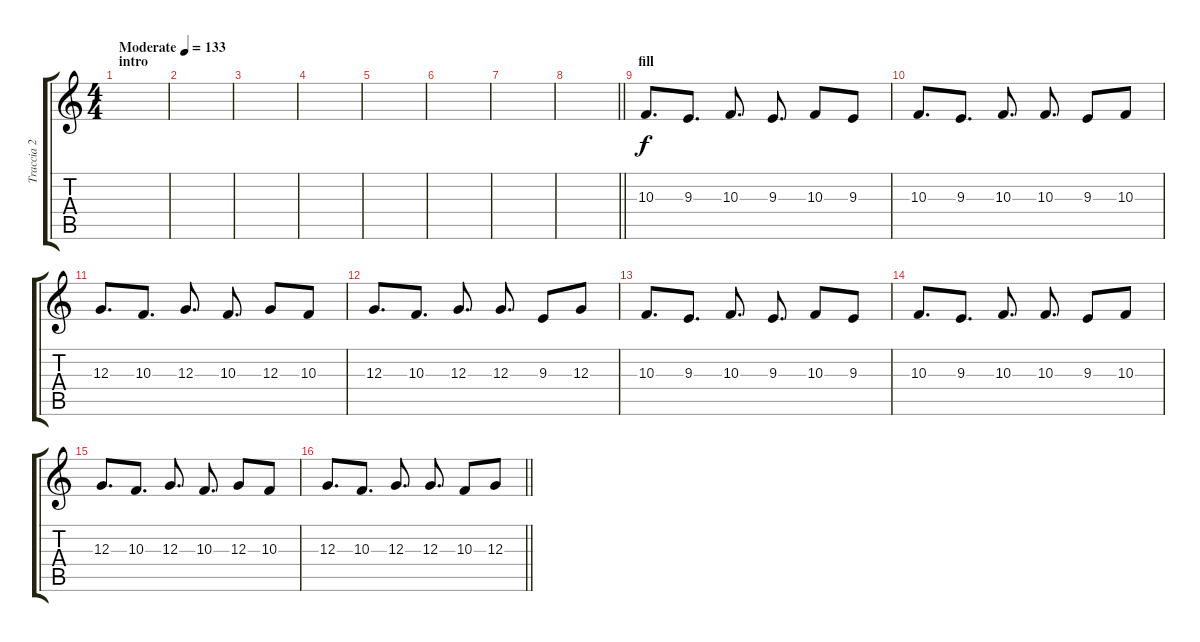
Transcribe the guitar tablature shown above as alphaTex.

\track ("Traccia 2" "Traccia 2") {instrument lead1square}
\staff {score tabs}
\tuning (E4 B3 G3 D3 A2 E2) {hide}
\ts (4 4)
\section ("" "intro")
\tempo (133 "Moderate")
\clef g2
\ks c
|
|
|
|
|
|
|
\barLineRight lightlight
|
\section ("" "fill")
10.3.8{d} 9.3.8{d} 10.3.8{d} 9.3.8{d} 10.3.8 9.3.8 |
10.3.8{d} 9.3.8{d} 10.3.8{d} 10.3.8{d} 9.3.8 10.3.8 |
12.3.8{d} 10.3.8{d} 12.3.8{d} 10.3.8{d} 12.3.8 10.3.8 |
12.3.8{d} 10.3.8{d} 12.3.8{d} 12.3.8{d} 9.3.8 12.3.8 |
10.3.8{d} 9.3.8{d} 10.3.8{d} 9.3.8{d} 10.3.8 9.3.8 |
10.3.8{d} 9.3.8{d} 10.3.8{d} 10.3.8{d} 9.3.8 10.3.8 |
12.3.8{d} 10.3.8{d} 12.3.8{d} 10.3.8{d} 12.3.8 10.3.8 |
\barLineRight lightlight
12.3.8{d} 10.3.8{d} 12.3.8{d} 12.3.8{d} 10.3.8 12.3.8
